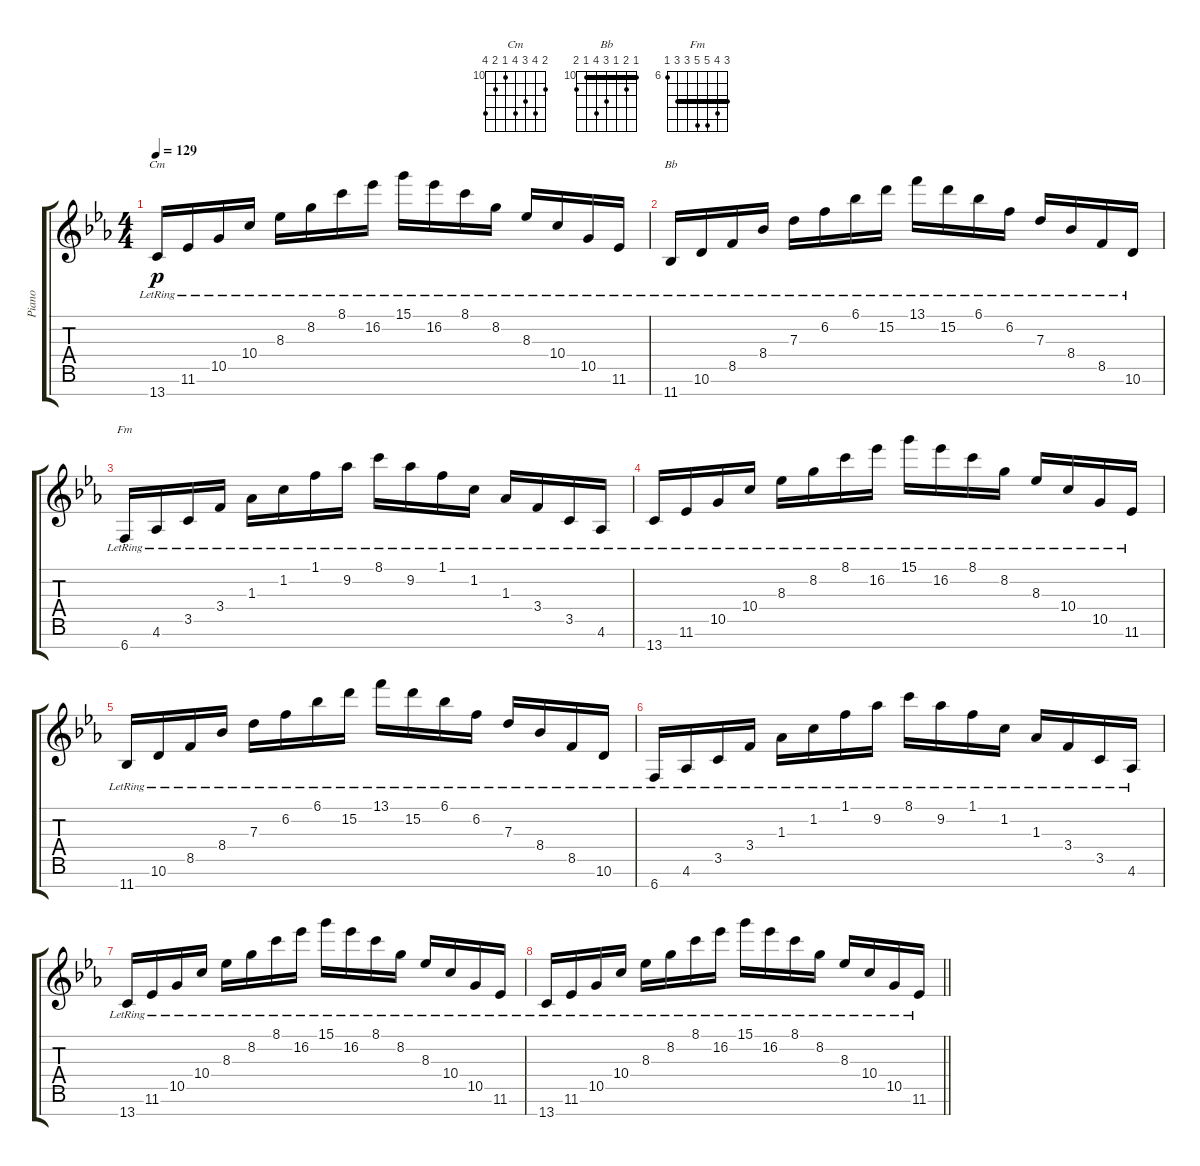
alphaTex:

\track ("Piano" "Piano") {instrument brightacousticpiano}
\staff {score tabs}
\tuning (E5 B4 G4 D4 A3 E3 B2) {hide}
\chord ("Cm" 11 13 12 13 10 11 13) {firstfret 10}
\chord ("Bb" 10 11 10 12 13 10 11) {firstfret 10 barre 10}
\chord ("Fm" 8 9 10 10 8 8 6) {firstfret 6 barre 8}
\ts (4 4)
\tempo 129
\clef g2
\ks eb
13.7{lr}.16{ch "Cm" dy p volume 6} 11.6{lr}.16 10.5{lr}.16 10.4{lr}.16 8.3{lr}.16 8.2{lr}.16 8.1{lr}.16 16.2{lr}.16 15.1{lr}.16 16.2{lr}.16 8.1{lr}.16 8.2{lr}.16 8.3{lr}.16 10.4{lr}.16 10.5{lr}.16 11.6{lr}.16 |
11.7{lr}.16{ch "Bb"} 10.6{lr}.16 8.5{lr}.16 8.4{lr}.16 7.3{lr}.16 6.2{lr}.16 6.1{lr}.16 15.2{lr}.16 13.1{lr}.16 15.2{lr}.16 6.1{lr}.16 6.2{lr}.16 7.3{lr}.16 8.4{lr}.16 8.5{lr}.16 10.6{lr}.16 |
6.7{lr}.16{ch "Fm"} 4.6{lr}.16 3.5{lr}.16 3.4{lr}.16 1.3{lr}.16 1.2{lr}.16 1.1{lr}.16 9.2{lr}.16 8.1{lr}.16 9.2{lr}.16 1.1{lr}.16 1.2{lr}.16 1.3{lr}.16 3.4{lr}.16 3.5{lr}.16 4.6{lr}.16 |
13.7{lr}.16 11.6{lr}.16 10.5{lr}.16 10.4{lr}.16 8.3{lr}.16 8.2{lr}.16 8.1{lr}.16 16.2{lr}.16 15.1{lr}.16 16.2{lr}.16 8.1{lr}.16 8.2{lr}.16 8.3{lr}.16 10.4{lr}.16 10.5{lr}.16 11.6{lr}.16 |
11.7{lr}.16{volume 0} 10.6{lr}.16 8.5{lr}.16 8.4{lr}.16 7.3{lr}.16 6.2{lr}.16 6.1{lr}.16 15.2{lr}.16 13.1{lr}.16 15.2{lr}.16 6.1{lr}.16 6.2{lr}.16 7.3{lr}.16 8.4{lr}.16 8.5{lr}.16 10.6{lr}.16 |
6.7{lr}.16 4.6{lr}.16 3.5{lr}.16 3.4{lr}.16 1.3{lr}.16 1.2{lr}.16 1.1{lr}.16 9.2{lr}.16 8.1{lr}.16 9.2{lr}.16 1.1{lr}.16 1.2{lr}.16 1.3{lr}.16 3.4{lr}.16 3.5{lr}.16 4.6{lr}.16 |
13.7{lr}.16 11.6{lr}.16 10.5{lr}.16 10.4{lr}.16 8.3{lr}.16 8.2{lr}.16 8.1{lr}.16 16.2{lr}.16 15.1{lr}.16 16.2{lr}.16 8.1{lr}.16 8.2{lr}.16 8.3{lr}.16 10.4{lr}.16 10.5{lr}.16 11.6{lr}.16 |
\barLineRight lightlight
13.7{lr}.16 11.6{lr}.16 10.5{lr}.16 10.4{lr}.16 8.3{lr}.16 8.2{lr}.16 8.1{lr}.16 16.2{lr}.16 15.1{lr}.16 16.2{lr}.16 8.1{lr}.16 8.2{lr}.16 8.3{lr}.16 10.4{lr}.16 10.5{lr}.16 11.6{lr}.16
